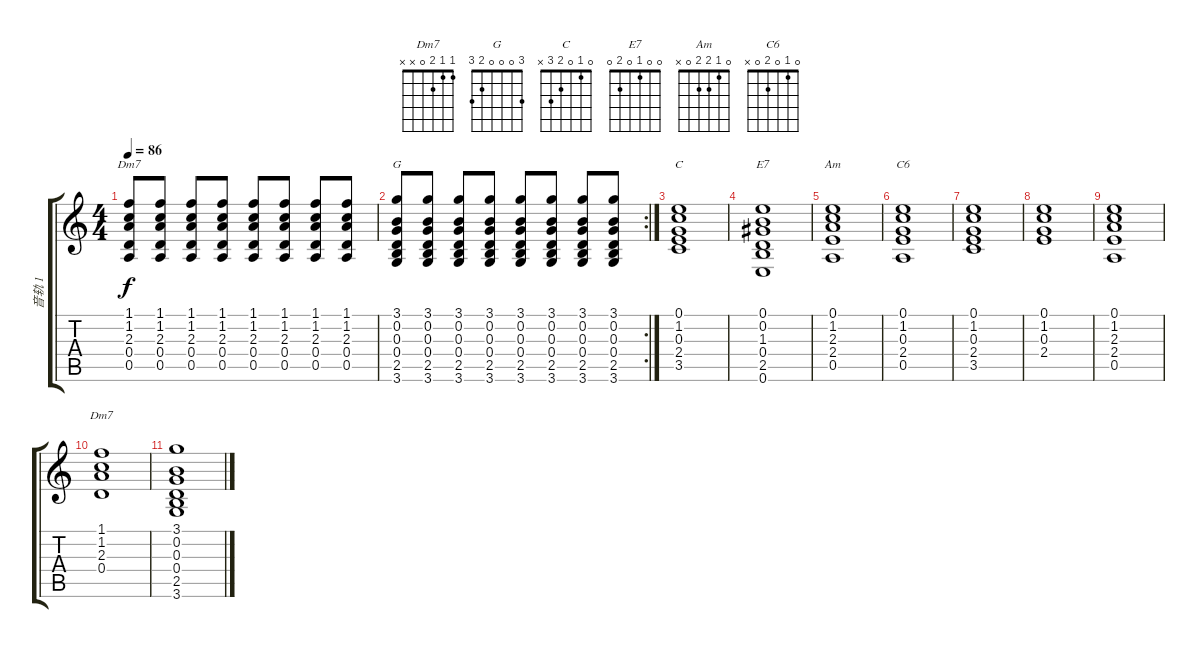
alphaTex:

\track ("音轨 1" "音轨 1") {instrument acousticguitarsteel}
\staff {score tabs}
\tuning (E4 B3 G3 D3 A2 E2) {hide}
\chord ("Dm7" 1 1 2 0 0 x)
\chord ("G" 3 0 0 0 2 3)
\chord ("C" 0 1 0 2 3 x)
\chord ("E7" 0 0 1 0 2 0)
\chord ("Am" 0 1 2 2 0 x)
\chord ("C6" 0 1 0 2 0 x)
\chord ("Dm7" 1 1 2 0 x x)
\ts (4 4)
\tempo 86
\clef g2
\ks c
(1.1 1.2 2.3 0.4 0.5).8{ch "Dm7" dy f} (1.1 1.2 2.3 0.4 0.5).8 (1.1 1.2 2.3 0.4 0.5).8 (1.1 1.2 2.3 0.4 0.5).8 (1.1 1.2 2.3 0.4 0.5).8 (1.1 1.2 2.3 0.4 0.5).8 (1.1 1.2 2.3 0.4 0.5).8 (1.1 1.2 2.3 0.4 0.5).8 |
\rc 2
(3.1 0.2 0.3 0.4 2.5 3.6).8{ch "G"} (3.1 0.2 0.3 0.4 2.5 3.6).8 (3.1 0.2 0.3 0.4 2.5 3.6).8 (3.1 0.2 0.3 0.4 2.5 3.6).8 (3.1 0.2 0.3 0.4 2.5 3.6).8 (3.1 0.2 0.3 0.4 2.5 3.6).8 (3.1 0.2 0.3 0.4 2.5 3.6).8 (3.1 0.2 0.3 0.4 2.5 3.6).8 |
(0.1 1.2 0.3 2.4 3.5).1{ch "C"} |
(0.1 0.2 1.3 0.4 2.5 0.6).1{ch "E7"} |
(0.1 1.2 2.3 2.4 0.5).1{ch "Am"} |
(0.1 1.2 0.3 2.4 0.5).1{ch "C6"} |
(0.1 1.2 0.3 2.4 3.5).1 |
(0.1 1.2 0.3 2.4).1 |
(0.1 1.2 2.3 2.4 0.5).1 |
(1.1 1.2 2.3 0.4).1{ch "Dm7"} |
(3.1 0.2 0.3 0.4 2.5 3.6).1
